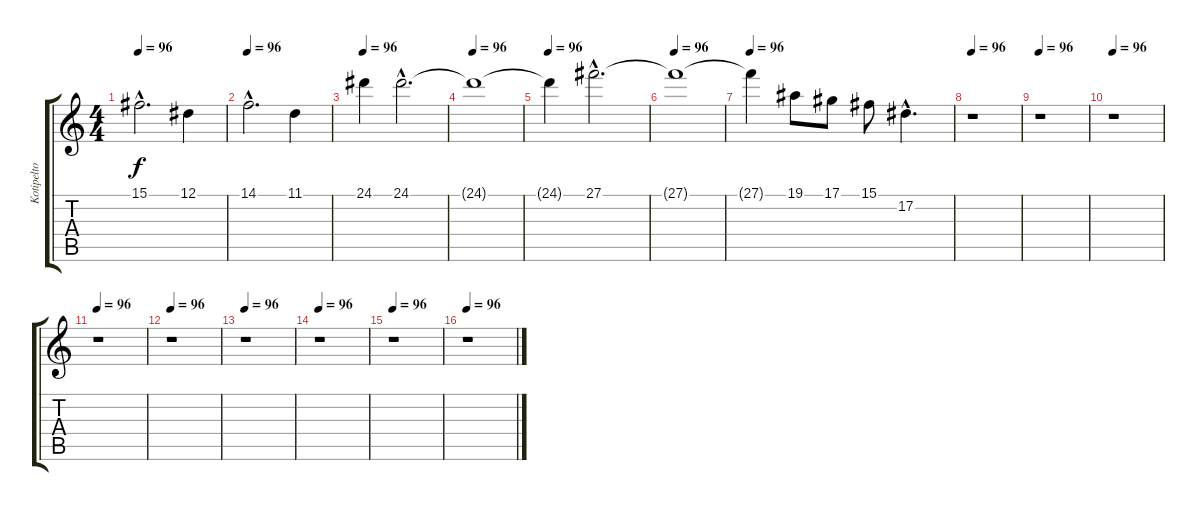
\track ("Kotipelto" "Kotipelto") {instrument flute}
\staff {score tabs}
\tuning (Eb4 Bb3 Gb3 Db3 Ab2 Eb2) {hide}
\ts (4 4)
\tempo 96
\clef g2
\ks c
15.1{hac}.2{d dy f} 12.1.4 |
\tempo 96
14.1{hac}.2{d} 11.1.4 |
\tempo 96
24.1.4 24.1{hac}.2{d} |
\tempo 96
24.1{t}.1 |
\tempo 96
24.1{t}.4 27.1{hac}.2{d} |
\tempo 96
27.1{t}.1 |
\tempo 96
27.1{t}.4 19.1.8 17.1.8 15.1.8 17.2{hac}.4{d} |
\tempo 96
r.1 |
\tempo 96
r.1 |
\tempo 96
r.1 |
\tempo 96
r.1 |
\tempo 96
r.1 |
\tempo 96
r.1 |
\tempo 96
r.1 |
\tempo 96
r.1 |
\tempo 96
r.1
